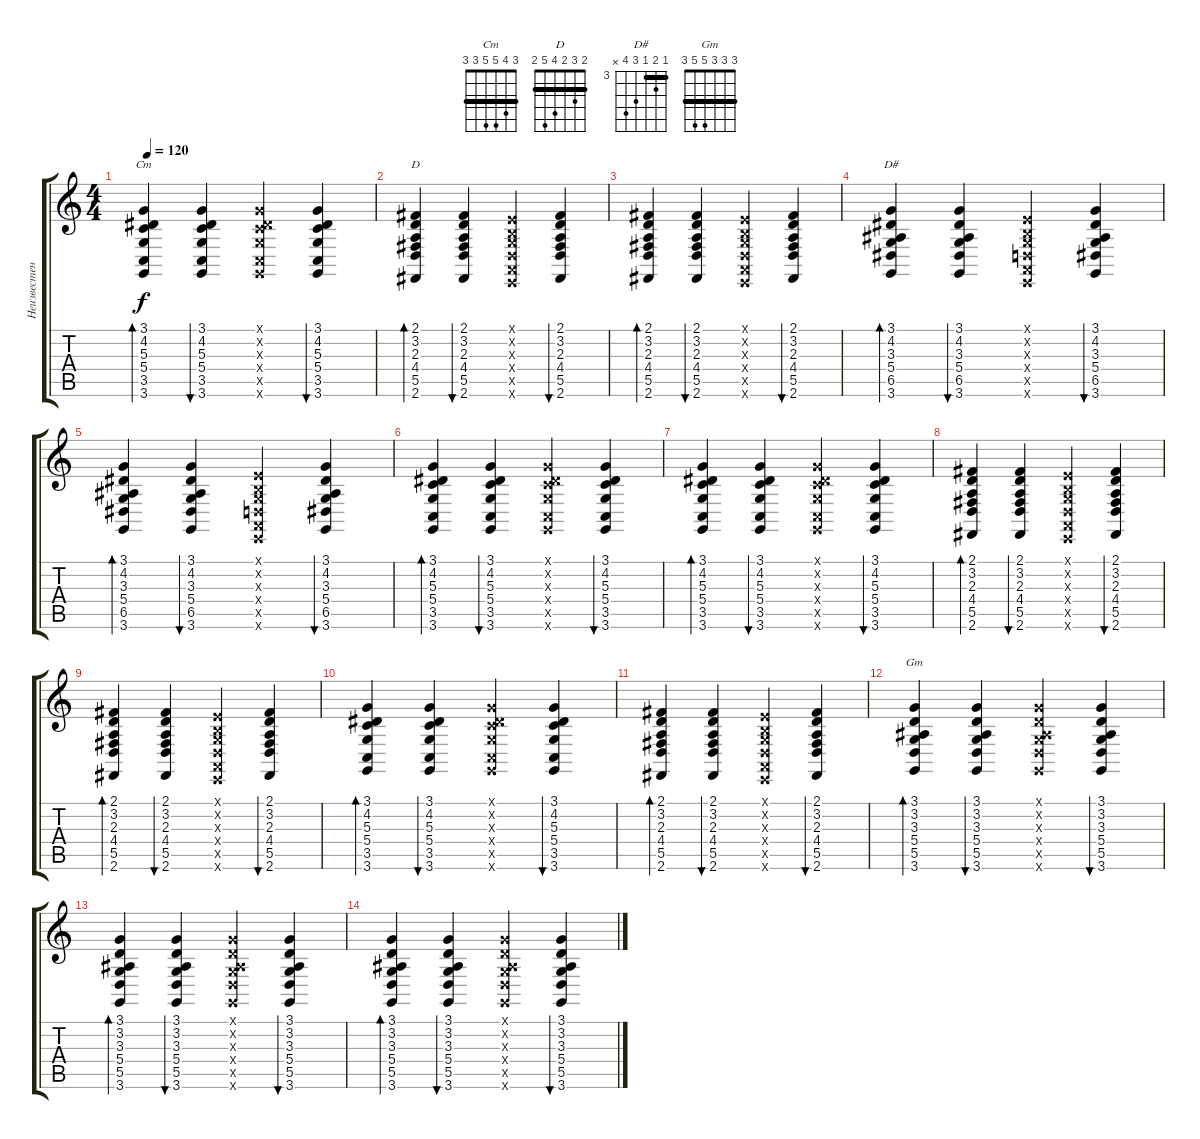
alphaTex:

\track ("Неизвестен. Ищем" "Неизвестен") {instrument harpsichord}
\staff {score tabs}
\tuning (E4 B3 G3 D3 A2 E2) {hide}
\chord ("Cm" 3 4 5 5 3 3) {barre 3}
\chord ("D" 2 3 2 4 5 2) {barre 2}
\chord ("D#" 3 4 3 5 6 x) {firstfret 3 barre 3}
\chord ("Gm" 3 3 3 5 5 3) {barre 3}
\ts (4 4)
\tempo 120
\clef g2
\ks c
(3.1 4.2 5.3 5.4 3.5 3.6).4{bd 60 ch "Cm" dy f} (3.1 4.2 5.3 5.4 3.5 3.6).4{bu 60} (3.1{x} 4.2{x} 5.3{x} 5.4{x} 3.5{x} 3.6{x}).4 (3.1 4.2 5.3 5.4 3.5 3.6).4{bu 60} |
(2.1 3.2 2.3 4.4 5.5 2.6).4{bd 60 ch "D"} (2.1 3.2 2.3 4.4 5.5 2.6).4{bu 60} (0.1{x} 0.2{x} 0.3{x} 0.4{x} 0.5{x} 0.6{x}).4 (2.1 3.2 2.3 4.4 5.5 2.6).4{bu 60} |
(2.1 3.2 2.3 4.4 5.5 2.6).4{bd 60} (2.1 3.2 2.3 4.4 5.5 2.6).4{bu 60} (0.1{x} 0.2{x} 0.3{x} 0.4{x} 0.5{x} 0.6{x}).4 (2.1 3.2 2.3 4.4 5.5 2.6).4{bu 60} |
(3.1 4.2 3.3 5.4 6.5 3.6).4{bd 60 ch "D#"} (3.1 4.2 3.3 5.4 6.5 3.6).4{bu 60} (0.1{x} 0.2{x} 0.3{x} 0.4{x} 0.5{x} 0.6{x}).4 (3.1 4.2 3.3 5.4 6.5 3.6).4{bu 60} |
(3.1 4.2 3.3 5.4 6.5 3.6).4{bd 60} (3.1 4.2 3.3 5.4 6.5 3.6).4{bu 60} (0.1{x} 0.2{x} 0.3{x} 0.4{x} 0.5{x} 0.6{x}).4 (3.1 4.2 3.3 5.4 6.5 3.6).4{bu 60} |
(3.1 4.2 5.3 5.4 3.5 3.6).4{bd 60} (3.1 4.2 5.3 5.4 3.5 3.6).4{bu 60} (3.1{x} 4.2{x} 5.3{x} 5.4{x} 3.5{x} 3.6{x}).4 (3.1 4.2 5.3 5.4 3.5 3.6).4{bu 60} |
(3.1 4.2 5.3 5.4 3.5 3.6).4{bd 60} (3.1 4.2 5.3 5.4 3.5 3.6).4{bu 60} (3.1{x} 4.2{x} 5.3{x} 5.4{x} 3.5{x} 3.6{x}).4 (3.1 4.2 5.3 5.4 3.5 3.6).4{bu 60} |
(2.1 3.2 2.3 4.4 5.5 2.6).4{bd 60} (2.1 3.2 2.3 4.4 5.5 2.6).4{bu 60} (0.1{x} 0.2{x} 0.3{x} 0.4{x} 0.5{x} 0.6{x}).4 (2.1 3.2 2.3 4.4 5.5 2.6).4{bu 60} |
(2.1 3.2 2.3 4.4 5.5 2.6).4{bd 60} (2.1 3.2 2.3 4.4 5.5 2.6).4{bu 60} (0.1{x} 0.2{x} 0.3{x} 0.4{x} 0.5{x} 0.6{x}).4 (2.1 3.2 2.3 4.4 5.5 2.6).4{bu 60} |
(3.1 4.2 5.3 5.4 3.5 3.6).4{bd 60} (3.1 4.2 5.3 5.4 3.5 3.6).4{bu 60} (3.1{x} 4.2{x} 5.3{x} 5.4{x} 3.5{x} 3.6{x}).4 (3.1 4.2 5.3 5.4 3.5 3.6).4{bu 60} |
(2.1 3.2 2.3 4.4 5.5 2.6).4{bd 60} (2.1 3.2 2.3 4.4 5.5 2.6).4{bu 60} (0.1{x} 0.2{x} 0.3{x} 0.4{x} 0.5{x} 0.6{x}).4 (2.1 3.2 2.3 4.4 5.5 2.6).4{bu 60} |
(3.1 3.2 3.3 5.4 5.5 3.6).4{bd 60 ch "Gm"} (3.1 3.2 3.3 5.4 5.5 3.6).4{bu 60} (3.1{x} 3.2{x} 3.3{x} 5.4{x} 5.5{x} 3.6{x}).4 (3.1 3.2 3.3 5.4 5.5 3.6).4{bu 60} |
(3.1 3.2 3.3 5.4 5.5 3.6).4{bd 60} (3.1 3.2 3.3 5.4 5.5 3.6).4{bu 60} (3.1{x} 3.2{x} 3.3{x} 5.4{x} 5.5{x} 3.6{x}).4 (3.1 3.2 3.3 5.4 5.5 3.6).4{bu 60} |
(3.1 3.2 3.3 5.4 5.5 3.6).4{bd 60} (3.1 3.2 3.3 5.4 5.5 3.6).4{bu 60} (3.1{x} 3.2{x} 3.3{x} 5.4{x} 5.5{x} 3.6{x}).4 (3.1 3.2 3.3 5.4 5.5 3.6).4{bu 60}
